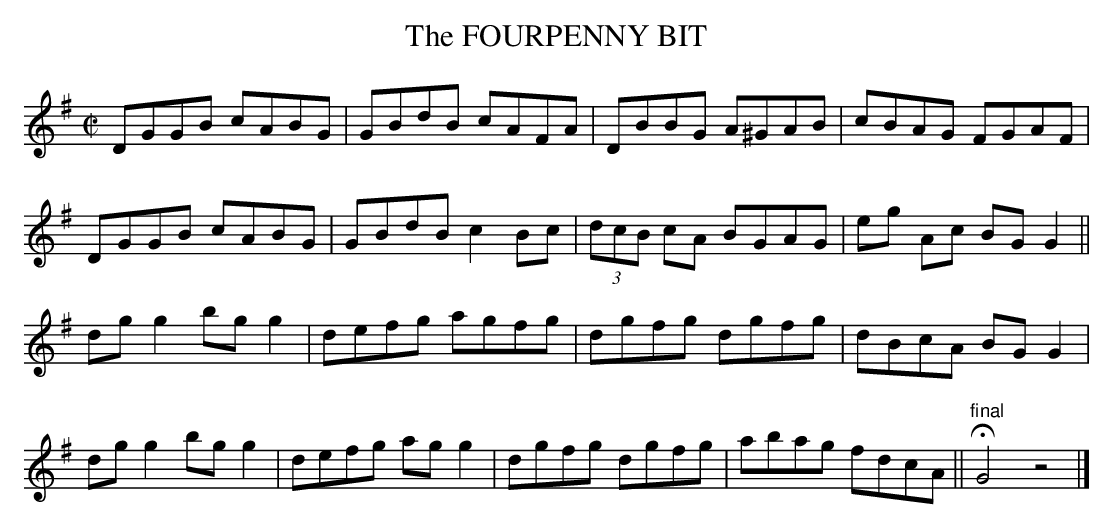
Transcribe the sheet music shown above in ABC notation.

X:1
T:FOURPENNY BIT, The
M:C|
L:1/8
K:G
DGGB cABG|GBdB cAFA|DBBG A^GAB|cBAG FGAF|
DGGB cABG|GBdB c2Bc|(3dcB cA BGAG|eg Ac BGG2||
dgg2 bgg2|defg agfg|dgfg dgfg|dBcA BGG2|
dgg2 bgg2|defg agg2|dgfg dgfg|abag fdcA||"final"HG4z4|]
